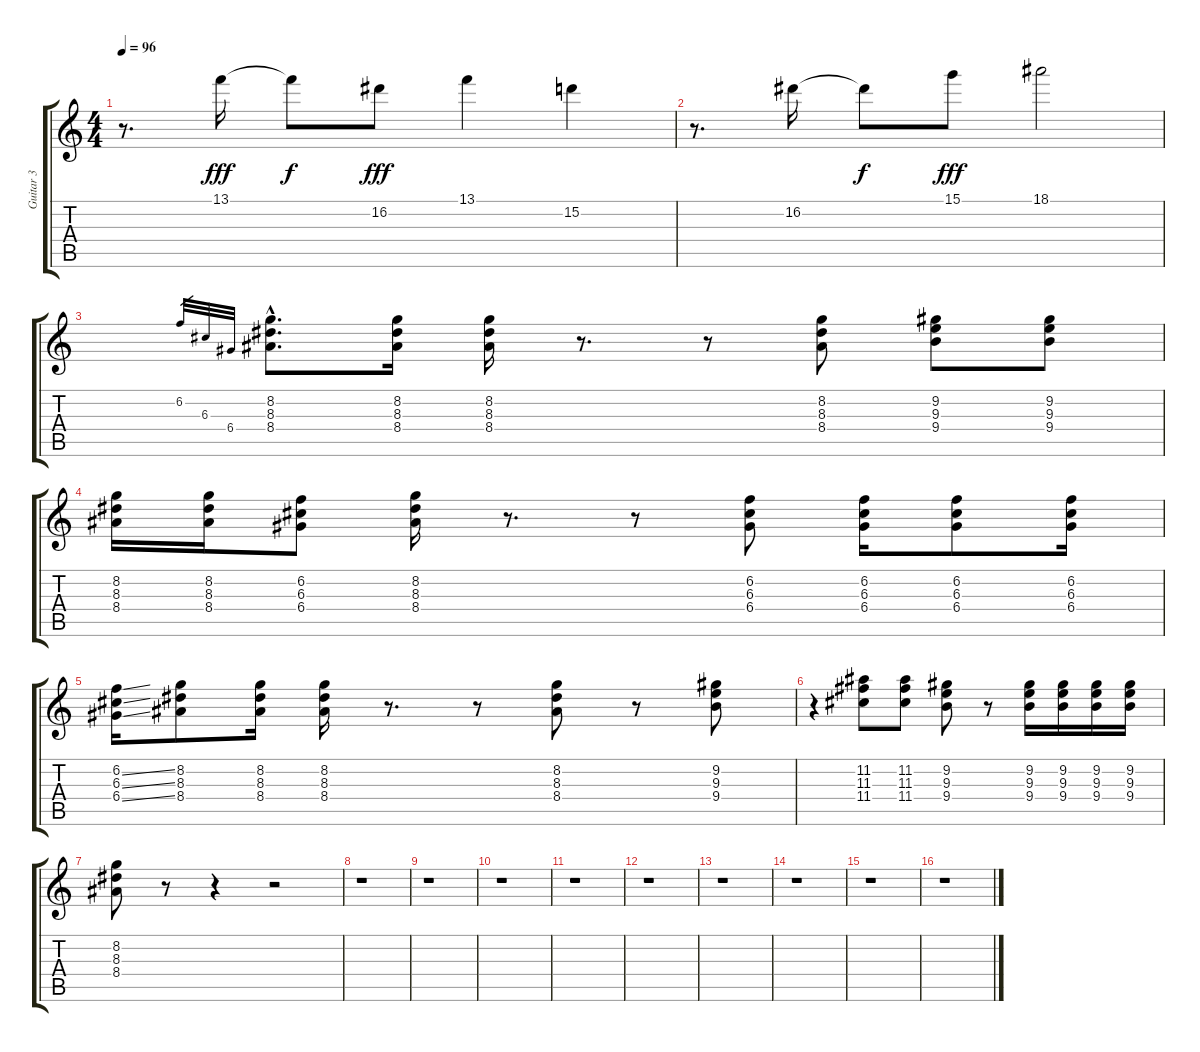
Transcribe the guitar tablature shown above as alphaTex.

\track ("Guitar 3" "Guitar 3") {instrument distortionguitar}
\staff {score tabs}
\tuning (E4 B3 G3 D3 A2 E2) {hide}
\ts (4 4)
\tempo 96
\clef g2
\ks c
r.8{d dy fff} 13.1.16 13.1{t}.8{dy f} 16.2.8{dy fff} 13.1.4 15.2.4 |
r.8{d} 16.2.16 16.2{t}.8{dy f} 15.1.8{dy fff} 18.1.2 |
6.2.32{gr} 6.3.32{gr} 6.4.32{gr} (8.2{hac} 8.3{hac} 8.4{hac}).8{d} (8.2 8.3 8.4).16 (8.2 8.3 8.4).16 r.8{d} r.8 (8.2 8.3 8.4).8 (9.2 9.3 9.4).8 (9.2 9.3 9.4).8 |
(8.2 8.3 8.4).16 (8.2 8.3 8.4).16 (6.2 6.3 6.4).8 (8.2 8.3 8.4).16 r.8{d} r.8 (6.2 6.3 6.4).8 (6.2 6.3 6.4).16 (6.2 6.3 6.4).8 (6.2 6.3 6.4).16 |
(6.2{ss} 6.3{ss} 6.4{ss}).16 (8.2 8.3 8.4).8 (8.2 8.3 8.4).16 (8.2 8.3 8.4).16 r.8{d} r.8 (8.2 8.3 8.4).8 r.8 (9.2 9.3 9.4).8 |
r.4 (11.2 11.3 11.4).8 (11.2 11.3 11.4).8 (9.2 9.3 9.4).8 r.8 (9.2 9.3 9.4).16 (9.2 9.3 9.4).16 (9.2 9.3 9.4).16 (9.2 9.3 9.4).16 |
(8.2 8.3 8.4).8 r.8 r.4 r.2 |
r.1 |
r.1 |
r.1 |
r.1 |
r.1 |
r.1 |
r.1 |
r.1 |
r.1
